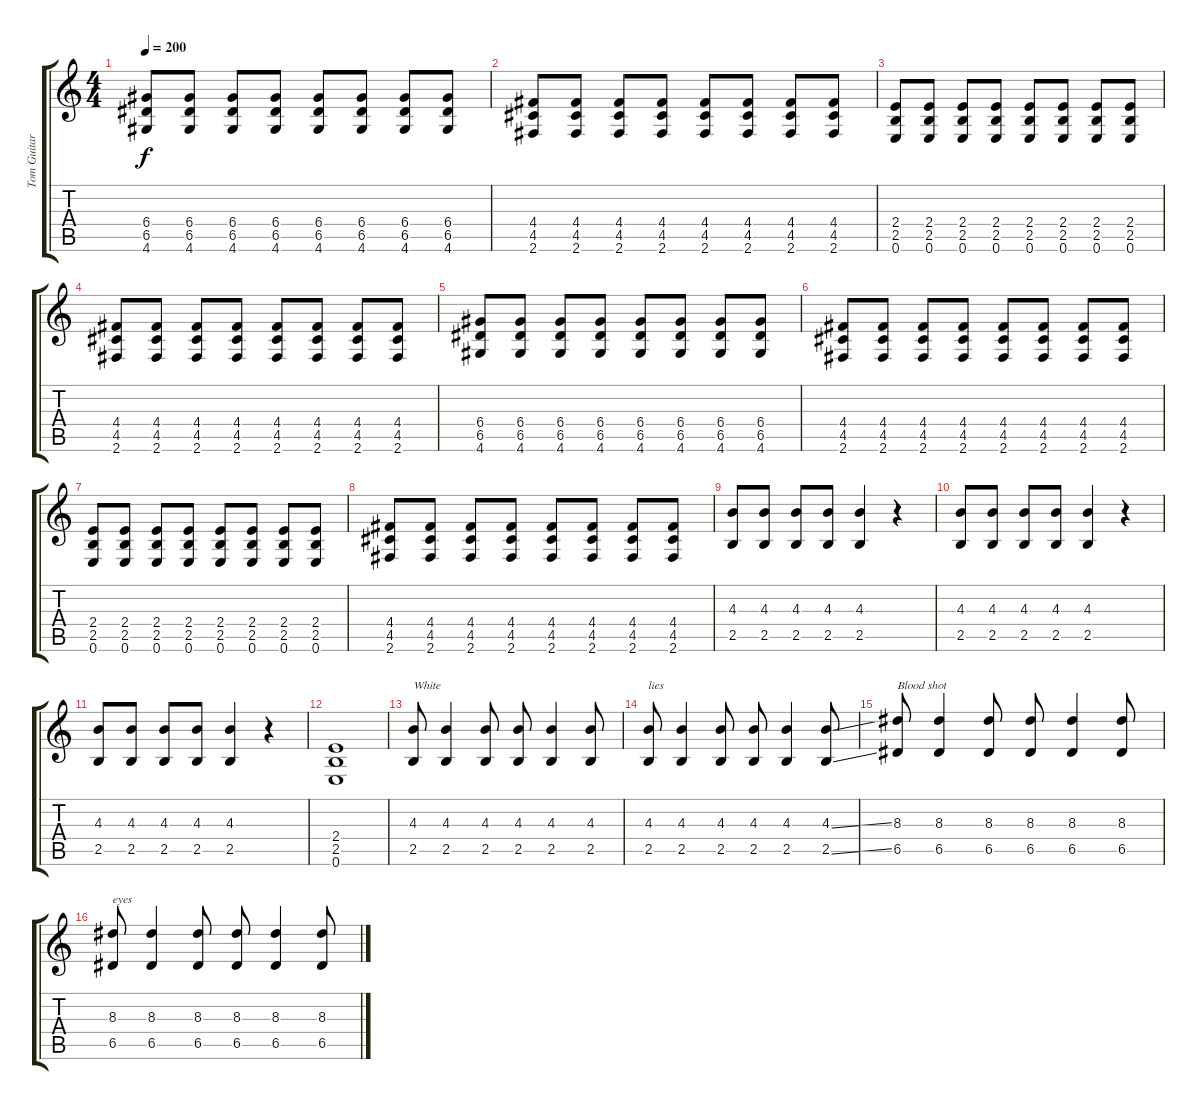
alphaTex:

\track ("Tom Guitar 1" "Tom Guitar") {instrument distortionguitar}
\staff {score tabs}
\tuning (E4 B3 G3 D3 A2 E2) {hide}
\ts (4 4)
\tempo 200
\clef g2
\ks c
(6.4 6.5 4.6).8{dy f} (6.4 6.5 4.6).8 (6.4 6.5 4.6).8 (6.4 6.5 4.6).8 (6.4 6.5 4.6).8 (6.4 6.5 4.6).8 (6.4 6.5 4.6).8 (6.4 6.5 4.6).8 |
(4.4 4.5 2.6).8 (4.4 4.5 2.6).8 (4.4 4.5 2.6).8 (4.4 4.5 2.6).8 (4.4 4.5 2.6).8 (4.4 4.5 2.6).8 (4.4 4.5 2.6).8 (4.4 4.5 2.6).8 |
(2.4 2.5 0.6).8 (2.4 2.5 0.6).8 (2.4 2.5 0.6).8 (2.4 2.5 0.6).8 (2.4 2.5 0.6).8 (2.4 2.5 0.6).8 (2.4 2.5 0.6).8 (2.4 2.5 0.6).8 |
(4.4 4.5 2.6).8 (4.4 4.5 2.6).8 (4.4 4.5 2.6).8 (4.4 4.5 2.6).8 (4.4 4.5 2.6).8 (4.4 4.5 2.6).8 (4.4 4.5 2.6).8 (4.4 4.5 2.6).8 |
(6.4 6.5 4.6).8 (6.4 6.5 4.6).8 (6.4 6.5 4.6).8 (6.4 6.5 4.6).8 (6.4 6.5 4.6).8 (6.4 6.5 4.6).8 (6.4 6.5 4.6).8 (6.4 6.5 4.6).8 |
(4.4 4.5 2.6).8 (4.4 4.5 2.6).8 (4.4 4.5 2.6).8 (4.4 4.5 2.6).8 (4.4 4.5 2.6).8 (4.4 4.5 2.6).8 (4.4 4.5 2.6).8 (4.4 4.5 2.6).8 |
(2.4 2.5 0.6).8 (2.4 2.5 0.6).8 (2.4 2.5 0.6).8 (2.4 2.5 0.6).8 (2.4 2.5 0.6).8 (2.4 2.5 0.6).8 (2.4 2.5 0.6).8 (2.4 2.5 0.6).8 |
(4.4 4.5 2.6).8 (4.4 4.5 2.6).8 (4.4 4.5 2.6).8 (4.4 4.5 2.6).8 (4.4 4.5 2.6).8 (4.4 4.5 2.6).8 (4.4 4.5 2.6).8 (4.4 4.5 2.6).8 |
(4.3 2.5).8 (4.3 2.5).8 (4.3 2.5).8 (4.3 2.5).8 (4.3 2.5).4 r.4 |
(4.3 2.5).8 (4.3 2.5).8 (4.3 2.5).8 (4.3 2.5).8 (4.3 2.5).4 r.4 |
(4.3 2.5).8 (4.3 2.5).8 (4.3 2.5).8 (4.3 2.5).8 (4.3 2.5).4 r.4 |
(2.4 2.5 0.6).1 |
(4.3 2.5).8{txt "White"} (4.3 2.5).4 (4.3 2.5).8 (4.3 2.5).8 (4.3 2.5).4 (4.3 2.5).8 |
(4.3 2.5).8{txt "lies"} (4.3 2.5).4 (4.3 2.5).8 (4.3 2.5).8 (4.3 2.5).4 (4.3{ss} 2.5{ss}).8 |
(8.3 6.5).8{txt "Blood shot"} (8.3 6.5).4 (8.3 6.5).8 (8.3 6.5).8 (8.3 6.5).4 (8.3 6.5).8 |
(8.3 6.5).8{txt "eyes"} (8.3 6.5).4 (8.3 6.5).8 (8.3 6.5).8 (8.3 6.5).4 (8.3 6.5).8
